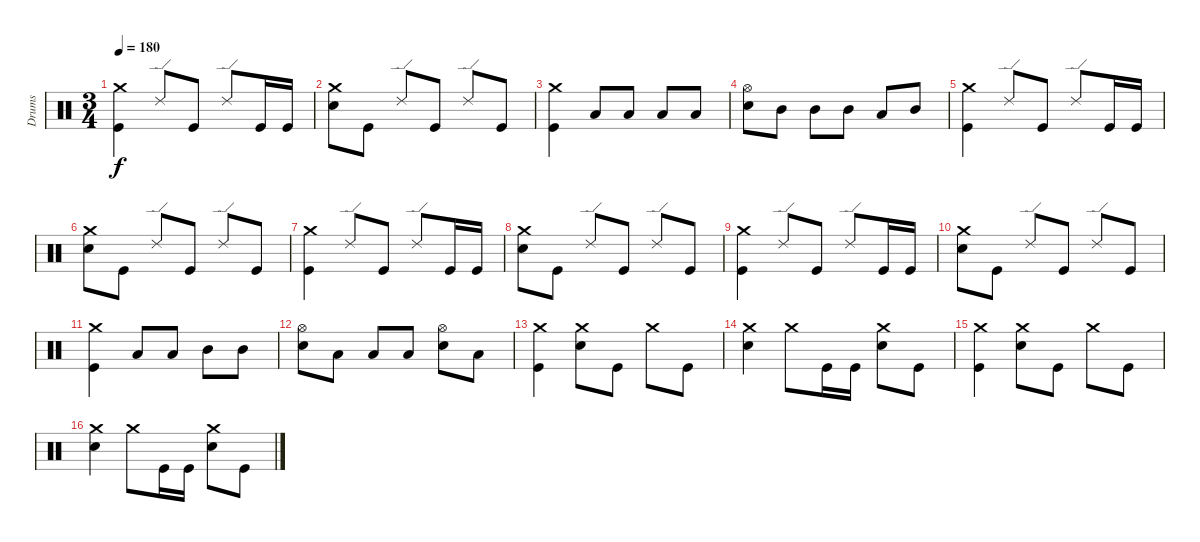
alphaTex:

\track ("Drums" "Drums") {instrument percussion}
\staff {score}
\articulation defaults
\ts (3 4)
\tempo 180
\clef neutral
\ks c
("Crash medium (hit)" "Kick (hit)").4{dy f} "Ride (edge) 2".8 "Kick (hit)".8 "Ride (edge) 2".8 "Kick (hit)".16 "Kick (hit)".16 |
("Crash medium (hit)" "Electric Snare (hit)").8 "Kick (hit)".8 "Ride (edge) 2".8 "Kick (hit)".8 "Ride (edge) 2".8 "Kick (hit)".8 |
("Crash medium (hit)" "Kick (hit)").4 "Low Floor Tom (hit)".8 "Low Floor Tom (hit)".8 "Low Tom (hit)".8 "Low Tom (hit)".8 |
("Hi-Hat (open)" "Electric Snare (hit)").8 "Mid Tom (hit)".8 "Mid Tom (hit)".8 "Mid Tom (hit)".8 "Low Floor Tom (hit)".8 "Mid Tom (hit)".8 |
("Crash medium (hit)" "Kick (hit)").4 "Ride (edge) 2".8 "Kick (hit)".8 "Ride (edge) 2".8 "Kick (hit)".16 "Kick (hit)".16 |
("Crash medium (hit)" "Electric Snare (hit)").8 "Kick (hit)".8 "Ride (edge) 2".8 "Kick (hit)".8 "Ride (edge) 2".8 "Kick (hit)".8 |
("Crash medium (hit)" "Kick (hit)").4 "Ride (edge) 2".8 "Kick (hit)".8 "Ride (edge) 2".8 "Kick (hit)".16 "Kick (hit)".16 |
("Crash medium (hit)" "Electric Snare (hit)").8 "Kick (hit)".8 "Ride (edge) 2".8 "Kick (hit)".8 "Ride (edge) 2".8 "Kick (hit)".8 |
("Crash medium (hit)" "Kick (hit)").4 "Ride (edge) 2".8 "Kick (hit)".8 "Ride (edge) 2".8 "Kick (hit)".16 "Kick (hit)".16 |
("Crash medium (hit)" "Electric Snare (hit)").8 "Kick (hit)".8 "Ride (edge) 2".8 "Kick (hit)".8 "Ride (edge) 2".8 "Kick (hit)".8 |
("Crash medium (hit)" "Kick (hit)").4 "Low Tom (hit)".8 "Low Tom (hit)".8 "Mid Tom (hit)".8 "Mid Tom (hit)".8 |
("Hi-Hat (open)" "Electric Snare (hit)").8 "Low Floor Tom (hit)".8 "Low Floor Tom (hit)".8 "Low Floor Tom (hit)".8 ("Hi-Hat (open)" "Electric Snare (hit)").8 "Low Floor Tom (hit)".8 |
("Crash medium (hit)" "Kick (hit)").4 ("Crash medium (hit)" "Electric Snare (hit)").8 "Kick (hit)".8 "Crash medium (hit)".8 "Kick (hit)".8 |
("Crash medium (hit)" "Electric Snare (hit)").4 "Crash medium (hit)".8 "Kick (hit)".16 "Kick (hit)".16 ("Crash medium (hit)" "Electric Snare (hit)").8 "Kick (hit)".8 |
("Crash medium (hit)" "Kick (hit)").4 ("Crash medium (hit)" "Electric Snare (hit)").8 "Kick (hit)".8 "Crash medium (hit)".8 "Kick (hit)".8 |
("Crash medium (hit)" "Electric Snare (hit)").4 "Crash medium (hit)".8 "Kick (hit)".16 "Kick (hit)".16 ("Crash medium (hit)" "Electric Snare (hit)").8 "Kick (hit)".8
